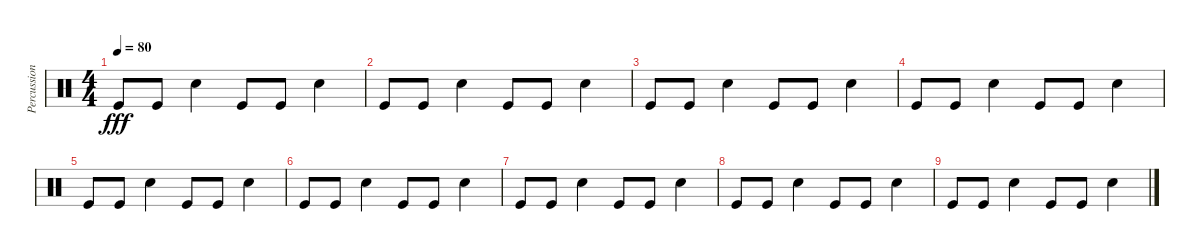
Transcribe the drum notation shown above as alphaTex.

\track ("Percussion" "Percussion") {instrument percussion}
\staff {score}
\articulation defaults
\ts (4 4)
\tempo 80
\clef neutral
\ks c "Kick (hit)".8{dy fff} "Kick (hit)".8 "Hand Clap (hit)".4 "Kick (hit)".8 "Kick (hit)".8 "Hand Clap (hit)".4
|
"Kick (hit)".8 "Kick (hit)".8 "Hand Clap (hit)".4 "Kick (hit)".8 "Kick (hit)".8 "Hand Clap (hit)".4 |
"Kick (hit)".8 "Kick (hit)".8 "Hand Clap (hit)".4 "Kick (hit)".8 "Kick (hit)".8 "Hand Clap (hit)".4 |
"Kick (hit)".8 "Kick (hit)".8 "Hand Clap (hit)".4 "Kick (hit)".8 "Kick (hit)".8 "Hand Clap (hit)".4 |
"Kick (hit)".8 "Kick (hit)".8 "Hand Clap (hit)".4 "Kick (hit)".8 "Kick (hit)".8 "Hand Clap (hit)".4 |
"Kick (hit)".8 "Kick (hit)".8 "Hand Clap (hit)".4 "Kick (hit)".8 "Kick (hit)".8 "Hand Clap (hit)".4 |
"Kick (hit)".8 "Kick (hit)".8 "Hand Clap (hit)".4 "Kick (hit)".8 "Kick (hit)".8 "Hand Clap (hit)".4 |
"Kick (hit)".8 "Kick (hit)".8 "Hand Clap (hit)".4 "Kick (hit)".8 "Kick (hit)".8 "Hand Clap (hit)".4 |
"Kick (hit)".8 "Kick (hit)".8 "Hand Clap (hit)".4 "Kick (hit)".8 "Kick (hit)".8 "Hand Clap (hit)".4
